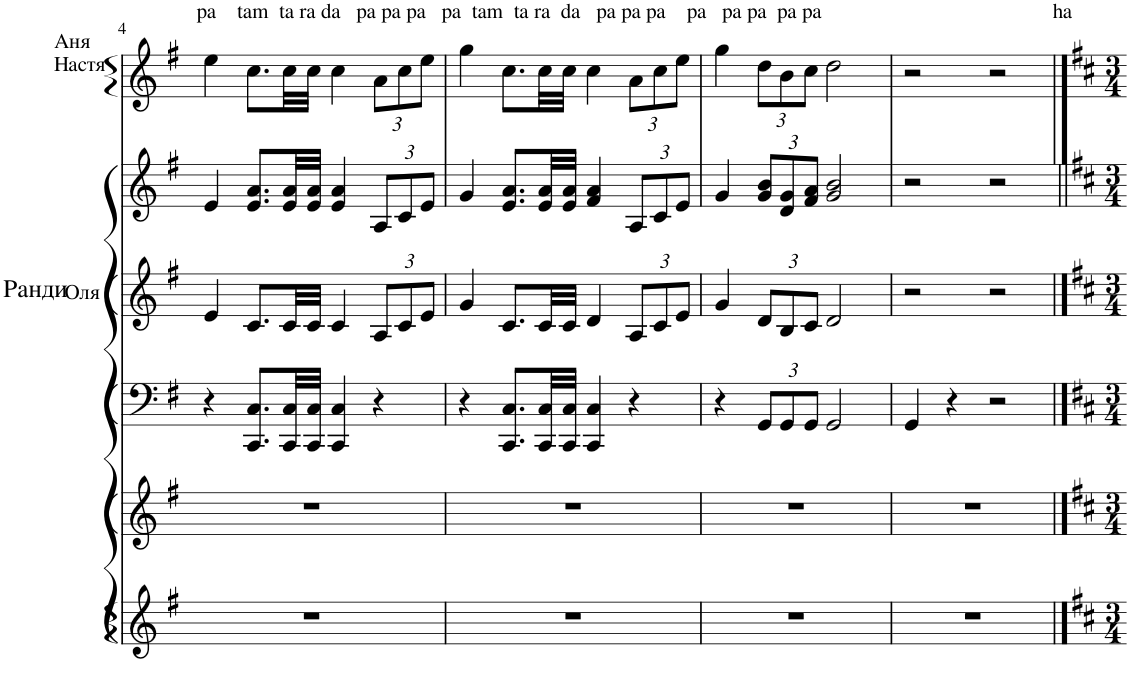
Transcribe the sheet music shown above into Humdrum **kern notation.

**kern	**kern	**kern	**kern	**kern	**kern
*part6	*part5	*part4	*part3	*part2	*part1
*staff6	*staff5	*staff4	*staff3	*staff2	*staff1
*I"sol	*I"sol	*I"Фортепиано	*I"Фортепиано	*I"Фортепиано	*I"Piano
*	*	*	*	*	*I'Pno
!!LO:PB:g=z
*clefG2	*clefG2	*clefF4	*clefG2	*clefG2	*clefG2
*k[f#]	*k[f#]	*k[f#]	*k[f#]	*k[f#]	*k[f#]
*M4/4	*M4/4	*M4/4	*M4/4	*M4/4	*M4/4
=4	=4	=4	=4	=4	=4
!	!	!	!	!	!LO:TX:a:t=pa    tam  ta ra da   pa pa pa   pa  tam  ta ra  da   pa pa pa    pa   pa pa  pa pa                                            ha
!	!	!	!LO:TX:a:t=Аня	!	!
!	!	!	!LO:TX:a:t=Настя	!	!
!	!	!	!LO:TX:a:t=Оля	!	!
1r	1r	4r	4e/	4e/	4ee\
.	.	8.CC/ 8.C/L	8.c/L	8.e/ 8.a/L	8.cc\L
.	.	32CC/ 32C/LL	32c/LL	32e/ 32a/LL	32cc\LL
.	.	32CC/ 32C/JJJ	32c/JJJ	32e/ 32a/JJJ	32cc\JJJ
.	.	4CC/ 4C/	4c/	4e/ 4a/	4cc\
*	*	*	*Xbrackettup	*Xbrackettup	*Xbrackettup
.	.	4r	12A/L	12A/L	12a\L
.	.	.	12c/	12c/	12cc\
.	.	.	12e/J	12e/J	12ee\J
=5	=5	=5	=5	=5	=5
1r	1r	4r	4g/	4g/	4gg\
.	.	8.CC/ 8.C/L	8.c/L	8.e/ 8.a/L	8.cc\L
.	.	32CC/ 32C/LL	32c/LL	32e/ 32a/LL	32cc\LL
.	.	32CC/ 32C/JJJ	32c/JJJ	32e/ 32a/JJJ	32cc\JJJ
.	.	4CC/ 4C/	4d/	4f#/ 4a/	4cc\
.	.	4r	12A/L	12A/L	12a\L
.	.	.	12c/	12c/	12cc\
.	.	.	12e/J	12e/J	12ee\J
=6	=6	=6	=6	=6	=6
1r	1r	4r	4g/	4g/	4gg\
*	*	*Xbrackettup	*	*	*
.	.	12GG/L	12d/L	12g/ 12b/L	12dd\L
.	.	12GG/	12B/	12d/ 12g/	12b\
.	.	12GG/J	12c/J	12f#/ 12a/J	12cc\J
.	.	2GG/	2d/	2g/ 2b/	2dd\
=7	=7	=7	=7	=7	=7
1r	1r	4GG/	2r	2r	2r
.	.	4r	.	.	.
.	.	2r	2r	2r	2r
==	==	==	==	==	==
*-	*-	*-	*-	*-	*-
